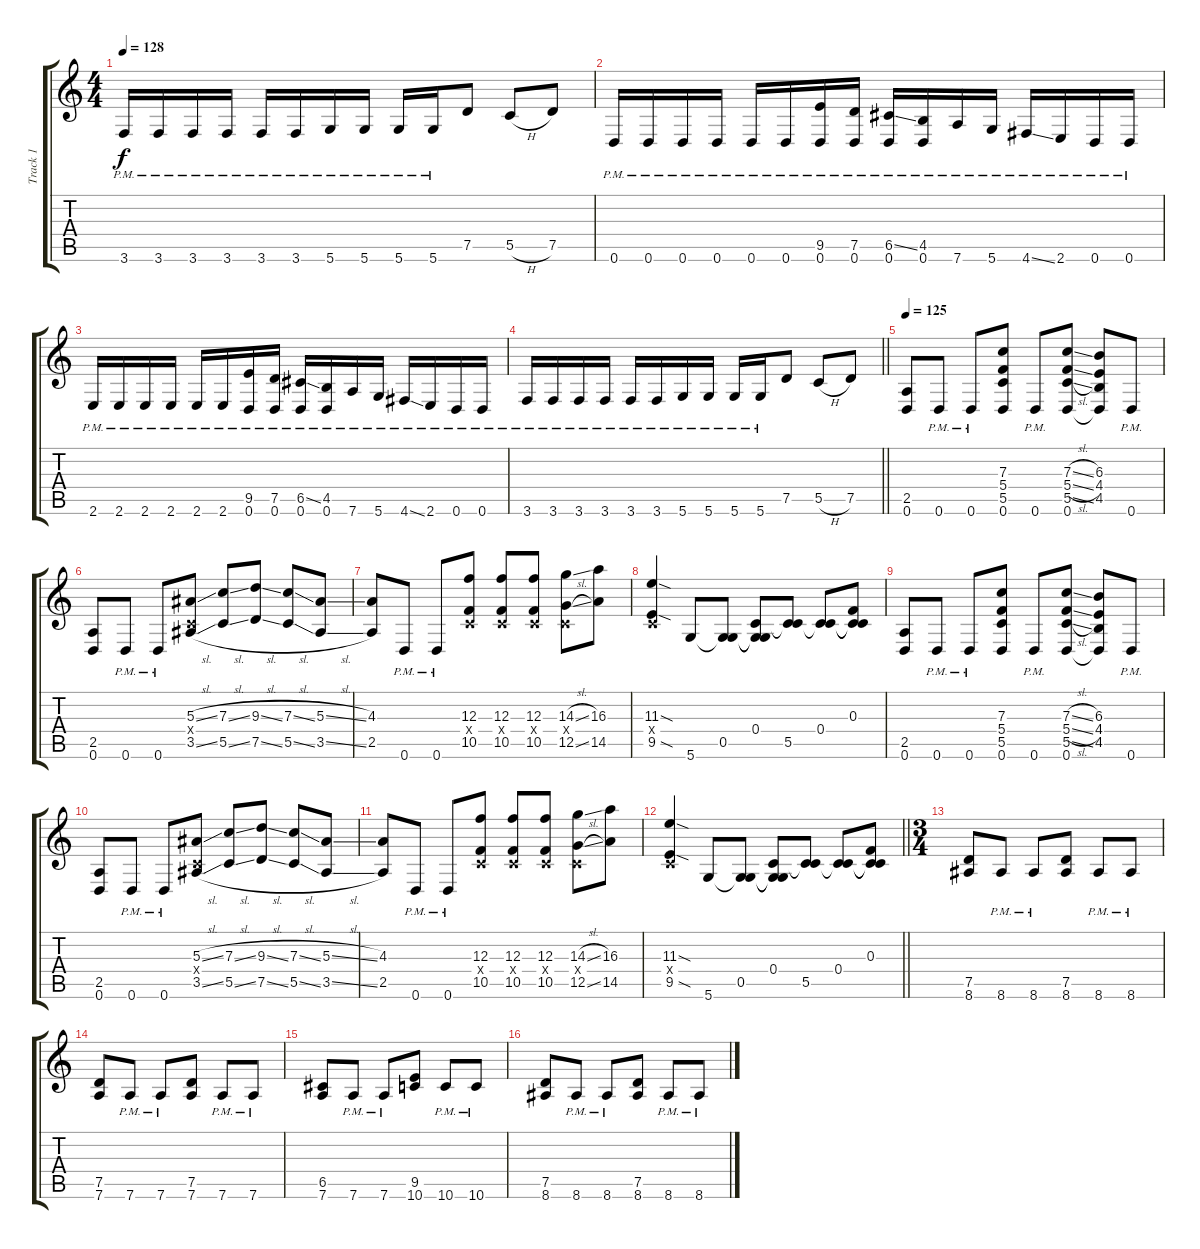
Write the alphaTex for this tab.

\track ("Track 1" "Track 1") {instrument distortionguitar}
\staff {score tabs}
\tuning (D4 A3 F3 C3 G2 D2) {hide}
\ts (4 4)
\tempo 128
\clef g2
\ks c
3.6{pm}.16{dy f} 3.6{pm}.16 3.6{pm}.16 3.6{pm}.16 3.6{pm}.16 3.6{pm}.16 5.6{pm}.16 5.6{pm}.16 5.6{pm}.16 5.6{pm}.16 7.5.8 5.5{h}.8 7.5.8 |
0.6{pm}.16 0.6{pm}.16 0.6{pm}.16 0.6{pm}.16 0.6{pm}.16 0.6{pm}.16 (9.5 0.6{pm}).16 (7.5 0.6{pm}).16 (6.5{ss} 0.6{pm}).16 (4.5 0.6{pm}).16 7.6{pm}.16 5.6{pm}.16 4.6{ss pm}.16 2.6{pm}.16 0.6{pm}.16 0.6{pm}.16 |
2.6{pm}.16 2.6{pm}.16 2.6{pm}.16 2.6{pm}.16 2.6{pm}.16 2.6{pm}.16 (9.5 0.6{pm}).16 (7.5 0.6{pm}).16 (6.5{ss} 0.6{pm}).16 (4.5 0.6{pm}).16 7.6{pm}.16 5.6{pm}.16 4.6{ss pm}.16 2.6{pm}.16 0.6{pm}.16 0.6{pm}.16 |
\barLineRight lightlight
3.6{pm}.16 3.6{pm}.16 3.6{pm}.16 3.6{pm}.16 3.6{pm}.16 3.6{pm}.16 5.6{pm}.16 5.6{pm}.16 5.6{pm}.16 5.6{pm}.16 7.5.8 5.5{h}.8 7.5.8 |
\section ("" "")
\tempo 125
(2.5 0.6).8 0.6{pm}.8 0.6{pm}.8 (7.3 5.4 5.5 0.6).8 0.6{pm}.8 (7.3{sl} 5.4{sl} 5.5{sl} 0.6).8 (6.3 4.4 4.5 0.6{t}).8 0.6{pm}.8 |
(2.5 0.6).8 0.6{pm}.8 0.6{pm}.8 (5.3{sl} 0.4{x} 3.5{sl}).8 (7.3{sl} 5.5{sl}).8 (9.3{sl} 7.5{sl}).8 (7.3{sl} 5.5{sl}).8 (5.3{sl} 3.5{sl}).8 |
(4.3 2.5).8 0.6{pm}.8 0.6{pm}.8 (12.3 0.4{x} 10.5).8 (12.3 0.4{x} 10.5).8 (12.3 0.4{x} 10.5).8 (14.3{sl} 0.4{x} 12.5{sl}).8 (16.3 14.5).8 |
(11.3{sod} 0.4{x} 9.5{sod}).4 5.6.8 (0.5 5.6{t}).8 (0.4 0.5{t} 5.6{t}).8 (0.4{t} 5.5).8 (0.4 5.5{t}).8 (0.3 0.4{t} 5.5{t}).8 |
(2.5 0.6).8 0.6{pm}.8 0.6{pm}.8 (7.3 5.4 5.5 0.6).8 0.6{pm}.8 (7.3{sl} 5.4{sl} 5.5{sl} 0.6).8 (6.3 4.4 4.5 0.6{t}).8 0.6{pm}.8 |
(2.5 0.6).8 0.6{pm}.8 0.6{pm}.8 (5.3{sl} 0.4{x} 3.5{sl}).8 (7.3{sl} 5.5{sl}).8 (9.3{sl} 7.5{sl}).8 (7.3{sl} 5.5{sl}).8 (5.3{sl} 3.5{sl}).8 |
(4.3 2.5).8 0.6{pm}.8 0.6{pm}.8 (12.3 0.4{x} 10.5).8 (12.3 0.4{x} 10.5).8 (12.3 0.4{x} 10.5).8 (14.3{sl} 0.4{x} 12.5{sl}).8 (16.3 14.5).8 |
\barLineRight lightlight
(11.3{sod} 0.4{x} 9.5{sod}).4 5.6.8 (0.5 5.6{t}).8 (0.4 0.5{t} 5.6{t}).8 (0.4{t} 5.5).8 (0.4 5.5{t}).8 (0.3 0.4{t} 5.5{t}).8 |
\ts (3 4)
\section ("" "")
(7.5 8.6).8 8.6{pm}.8 8.6{pm}.8 (7.5 8.6).8 8.6{pm}.8 8.6{pm}.8 |
(7.5 7.6).8 7.6{pm}.8 7.6{pm}.8 (7.5 7.6).8 7.6{pm}.8 7.6{pm}.8 |
(6.5 7.6).8 7.6{pm}.8 7.6{pm}.8 (9.5 10.6).8 10.6{pm}.8 10.6{pm}.8 |
(7.5 8.6).8 8.6{pm}.8 8.6{pm}.8 (7.5 8.6).8 8.6{pm}.8 8.6{pm}.8
